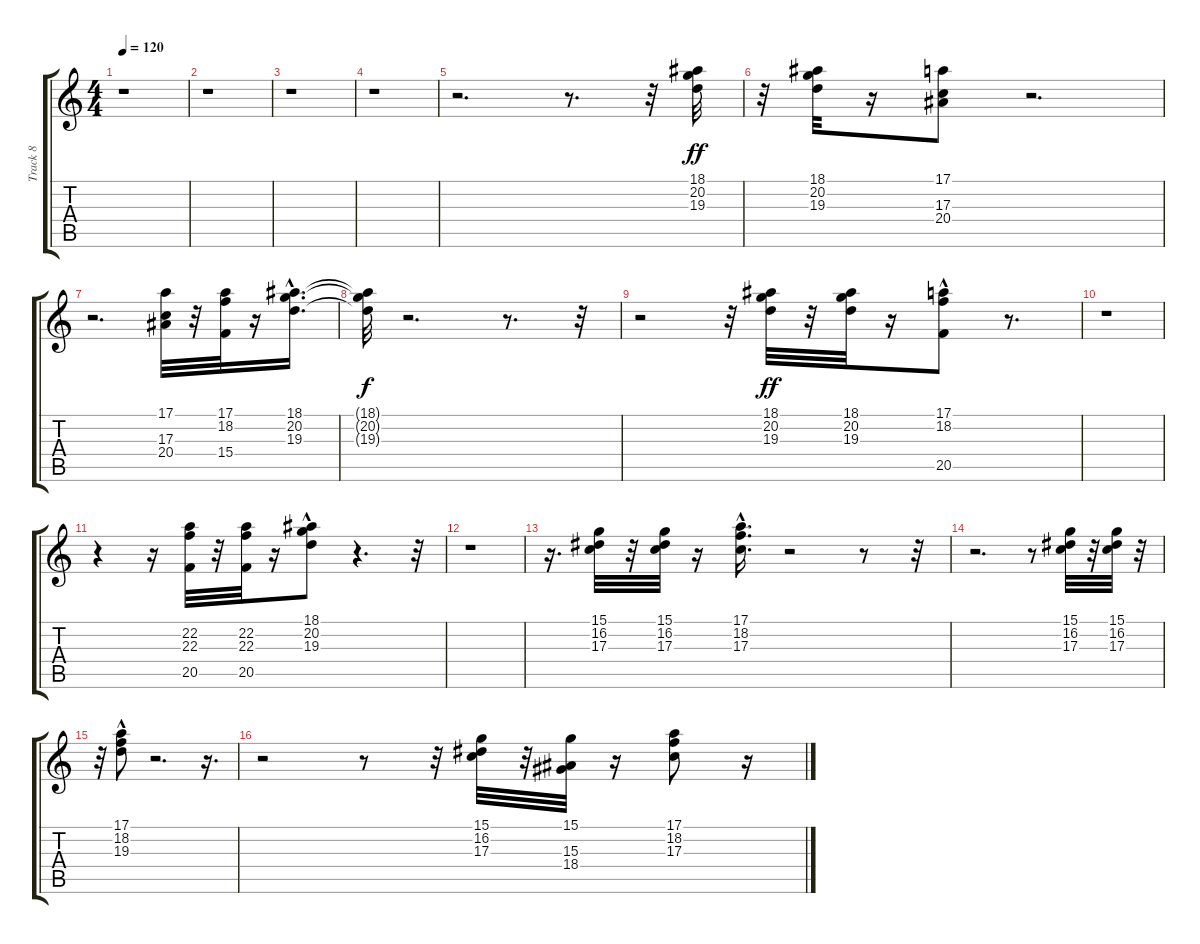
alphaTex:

\track ("Track 8" "Track 8") {instrument lead2sawtooth}
\staff {score tabs}
\tuning (E4 B3 G3 D3 A2 E2) {hide}
\ts (4 4)
\tempo 120
\clef g2
\ks c
r.1{dy f} |
r.1 |
r.1 |
r.1 |
r.2{d} r.8{d} r.32 (18.1 20.2 19.3).32{dy ff} |
r.32 (18.1 20.2 19.3).32 r.16 (17.1 17.3 20.4).8 r.2{d} |
r.2{d} (17.1 17.3 20.4).32 r.32 (17.1 18.2 15.4).32 r.16 (18.1{hac} 20.2{hac} 19.3{hac}).16{d} |
(18.1{t} 20.2{t} 19.3{t}).32{dy f} r.2{d} r.8{d} r.32 |
r.2 r.32 (18.1 20.2 19.3).32{dy ff} r.32 (18.1 20.2 19.3).32 r.16 (17.1{hac} 18.2 20.5).8 r.8{d} |
r.1 |
r.4 r.16 (22.2 22.3 20.5).32 r.32 (22.2 22.3 20.5).32 r.16 (18.1 20.2 19.3{hac}).8 r.4{d} r.32 |
r.1 |
r.16{d} (15.1 16.2 17.3).32 r.32 (15.1 16.2 17.3).32 r.16 (17.1{hac} 18.2{hac} 17.3{hac}).16{d} r.2 r.8 r.32 |
r.2{d} r.8 (15.1 16.2 17.3).32 r.32 (15.1 16.2 17.3).32 r.32 |
r.32 (17.1{hac} 18.2 19.3).8 r.2{d} r.16{d} |
r.2 r.8 r.32 (15.1 16.2 17.3).32 r.32 (15.1 15.3 18.4).32 r.16 (17.1 18.2 17.3).8 r.16
